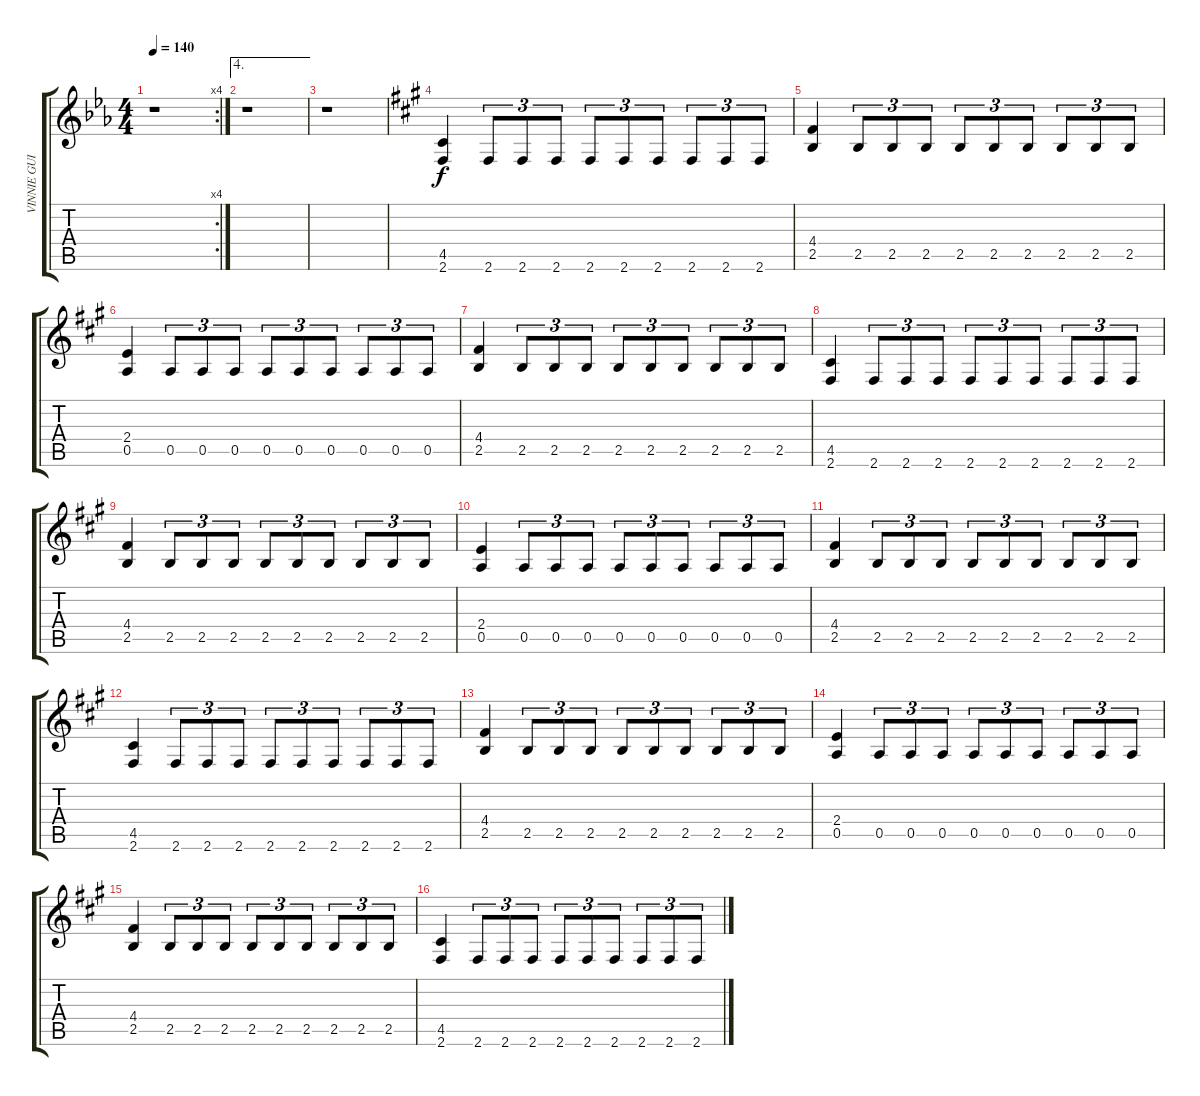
\track ("VINNIE GUITAR 2" "VINNIE GUI") {instrument acousticguitarnylon}
\staff {score tabs}
\tuning (E4 B3 G3 D3 A2 E2) {hide}
\rc 4
\ts (4 4)
\tempo 140
\clef g2
\ks eb
r.1{dy f} |
\ae 4
r.1 |
r.1 |
\ks a
(4.5 2.6).4{volume 12} 2.6.8{tu (3 2)} 2.6.8{tu (3 2)} 2.6.8{tu (3 2)} 2.6.8{tu (3 2)} 2.6.8{tu (3 2)} 2.6.8{tu (3 2)} 2.6.8{tu (3 2)} 2.6.8{tu (3 2)} 2.6.8{tu (3 2)} |
(4.4 2.5).4 2.5.8{tu (3 2)} 2.5.8{tu (3 2)} 2.5.8{tu (3 2)} 2.5.8{tu (3 2)} 2.5.8{tu (3 2)} 2.5.8{tu (3 2)} 2.5.8{tu (3 2)} 2.5.8{tu (3 2)} 2.5.8{tu (3 2)} |
(2.4 0.5).4 0.5.8{tu (3 2)} 0.5.8{tu (3 2)} 0.5.8{tu (3 2)} 0.5.8{tu (3 2)} 0.5.8{tu (3 2)} 0.5.8{tu (3 2)} 0.5.8{tu (3 2)} 0.5.8{tu (3 2)} 0.5.8{tu (3 2)} |
(4.4 2.5).4 2.5.8{tu (3 2)} 2.5.8{tu (3 2)} 2.5.8{tu (3 2)} 2.5.8{tu (3 2)} 2.5.8{tu (3 2)} 2.5.8{tu (3 2)} 2.5.8{tu (3 2)} 2.5.8{tu (3 2)} 2.5.8{tu (3 2)} |
(4.5 2.6).4 2.6.8{tu (3 2)} 2.6.8{tu (3 2)} 2.6.8{tu (3 2)} 2.6.8{tu (3 2)} 2.6.8{tu (3 2)} 2.6.8{tu (3 2)} 2.6.8{tu (3 2)} 2.6.8{tu (3 2)} 2.6.8{tu (3 2)} |
(4.4 2.5).4 2.5.8{tu (3 2)} 2.5.8{tu (3 2)} 2.5.8{tu (3 2)} 2.5.8{tu (3 2)} 2.5.8{tu (3 2)} 2.5.8{tu (3 2)} 2.5.8{tu (3 2)} 2.5.8{tu (3 2)} 2.5.8{tu (3 2)} |
(2.4 0.5).4 0.5.8{tu (3 2)} 0.5.8{tu (3 2)} 0.5.8{tu (3 2)} 0.5.8{tu (3 2)} 0.5.8{tu (3 2)} 0.5.8{tu (3 2)} 0.5.8{tu (3 2)} 0.5.8{tu (3 2)} 0.5.8{tu (3 2)} |
(4.4 2.5).4 2.5.8{tu (3 2)} 2.5.8{tu (3 2)} 2.5.8{tu (3 2)} 2.5.8{tu (3 2)} 2.5.8{tu (3 2)} 2.5.8{tu (3 2)} 2.5.8{tu (3 2)} 2.5.8{tu (3 2)} 2.5.8{tu (3 2)} |
(4.5 2.6).4 2.6.8{tu (3 2)} 2.6.8{tu (3 2)} 2.6.8{tu (3 2)} 2.6.8{tu (3 2)} 2.6.8{tu (3 2)} 2.6.8{tu (3 2)} 2.6.8{tu (3 2)} 2.6.8{tu (3 2)} 2.6.8{tu (3 2)} |
(4.4 2.5).4 2.5.8{tu (3 2)} 2.5.8{tu (3 2)} 2.5.8{tu (3 2)} 2.5.8{tu (3 2)} 2.5.8{tu (3 2)} 2.5.8{tu (3 2)} 2.5.8{tu (3 2)} 2.5.8{tu (3 2)} 2.5.8{tu (3 2)} |
(2.4 0.5).4 0.5.8{tu (3 2)} 0.5.8{tu (3 2)} 0.5.8{tu (3 2)} 0.5.8{tu (3 2)} 0.5.8{tu (3 2)} 0.5.8{tu (3 2)} 0.5.8{tu (3 2)} 0.5.8{tu (3 2)} 0.5.8{tu (3 2)} |
(4.4 2.5).4 2.5.8{tu (3 2)} 2.5.8{tu (3 2)} 2.5.8{tu (3 2)} 2.5.8{tu (3 2)} 2.5.8{tu (3 2)} 2.5.8{tu (3 2)} 2.5.8{tu (3 2)} 2.5.8{tu (3 2)} 2.5.8{tu (3 2)} |
(4.5 2.6).4 2.6.8{tu (3 2)} 2.6.8{tu (3 2)} 2.6.8{tu (3 2)} 2.6.8{tu (3 2)} 2.6.8{tu (3 2)} 2.6.8{tu (3 2)} 2.6.8{tu (3 2)} 2.6.8{tu (3 2)} 2.6.8{tu (3 2)}
